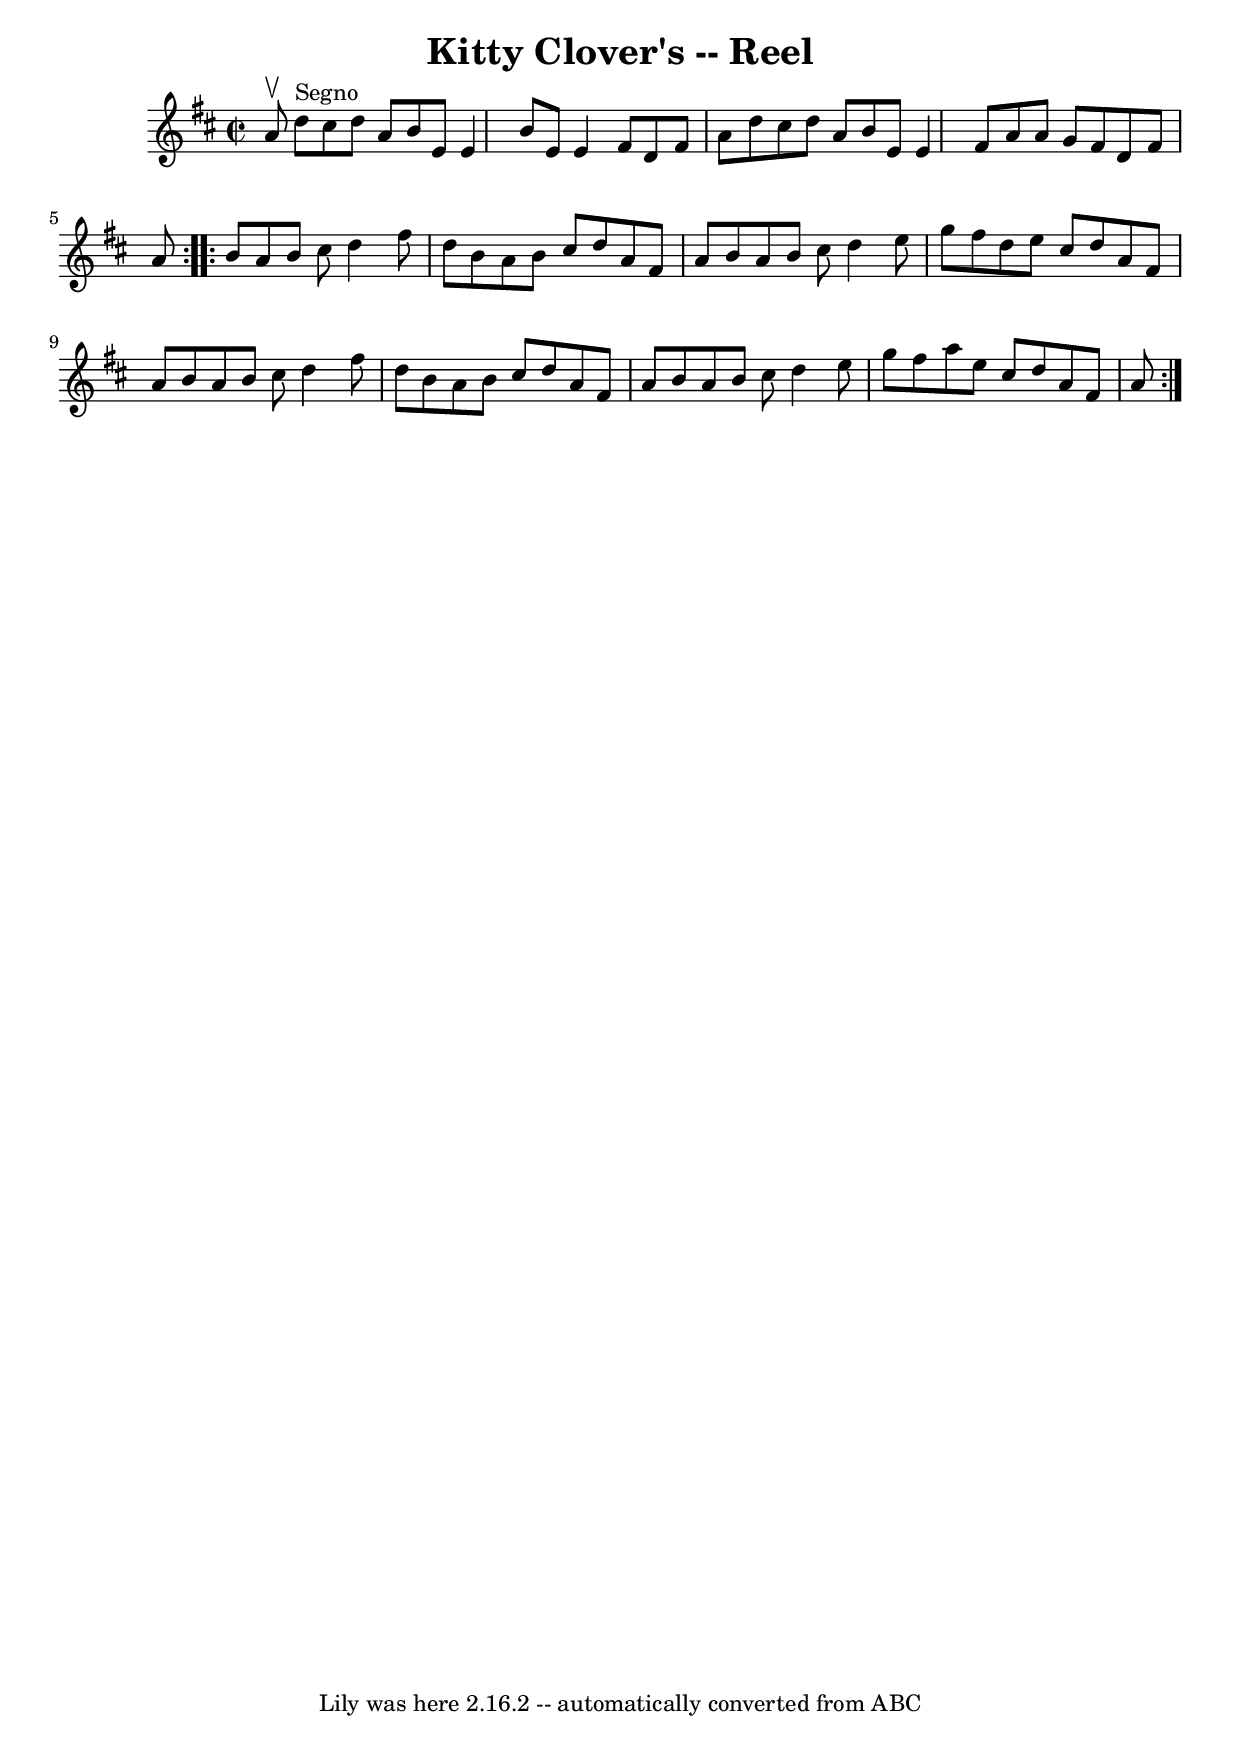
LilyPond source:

\version "2.16.2"
\include "Mammoth.ily"
\header {
  %% book = "Ryan's Mammoth Collection"
  crossRefNumber = "1"
  footnotes = ""
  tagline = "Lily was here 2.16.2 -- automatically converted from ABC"
  title = "Kitty Clover's -- Reel"

}
voicedefault =  {



  \repeat volta 2 {

    \override Staff.TimeSignature #'style = #'C
    \time 2/2 
    \key d \major     a'8^\upbow   \bar "| |" d''8^"Segno" cis''8        d''8 a'8 b'8 e'8 e'4   |
    b'8 e'8 e'4 fis'8 d'8      fis'8 a'8   |
    d''8 cis''8 d''8 a'8 b'8 e'8 e'4   |
    fis'8 a'8 a'8 g'8 fis'8 d'8 fis'8 a'8  

  } 
  \repeat volta 2 {     b'8 a'8 b'8 cis''8 d''4 fis''8 d''8    |
    b'8 a'8 b'8 cis''8 d''8 a'8 fis'8 a'8  |
         b'8 a'8 b'8 cis''8 d''4 e''8 g''8   |
    fis''8         d''8 e''8 cis''8 d''8 a'8 fis'8 a'8   |
    b'8 a'8       b'8 cis''8 d''4 fis''8 d''8   |
    b'8 a'8 b'8         cis''8 d''8 a'8 fis'8 a'8   |
    b'8 a'8 b'8 cis''8        d''4 e''8 g''8   |
    fis''8 a''8 e''8 cis''8 d''8    
    a'8 fis'8 a'8    
  }   

}

\score{
  <<

    \context Staff="default"
    {
      \voicedefault 
      
    }

  >>
  \layout {
    
  }
  \midi {
  }

}
